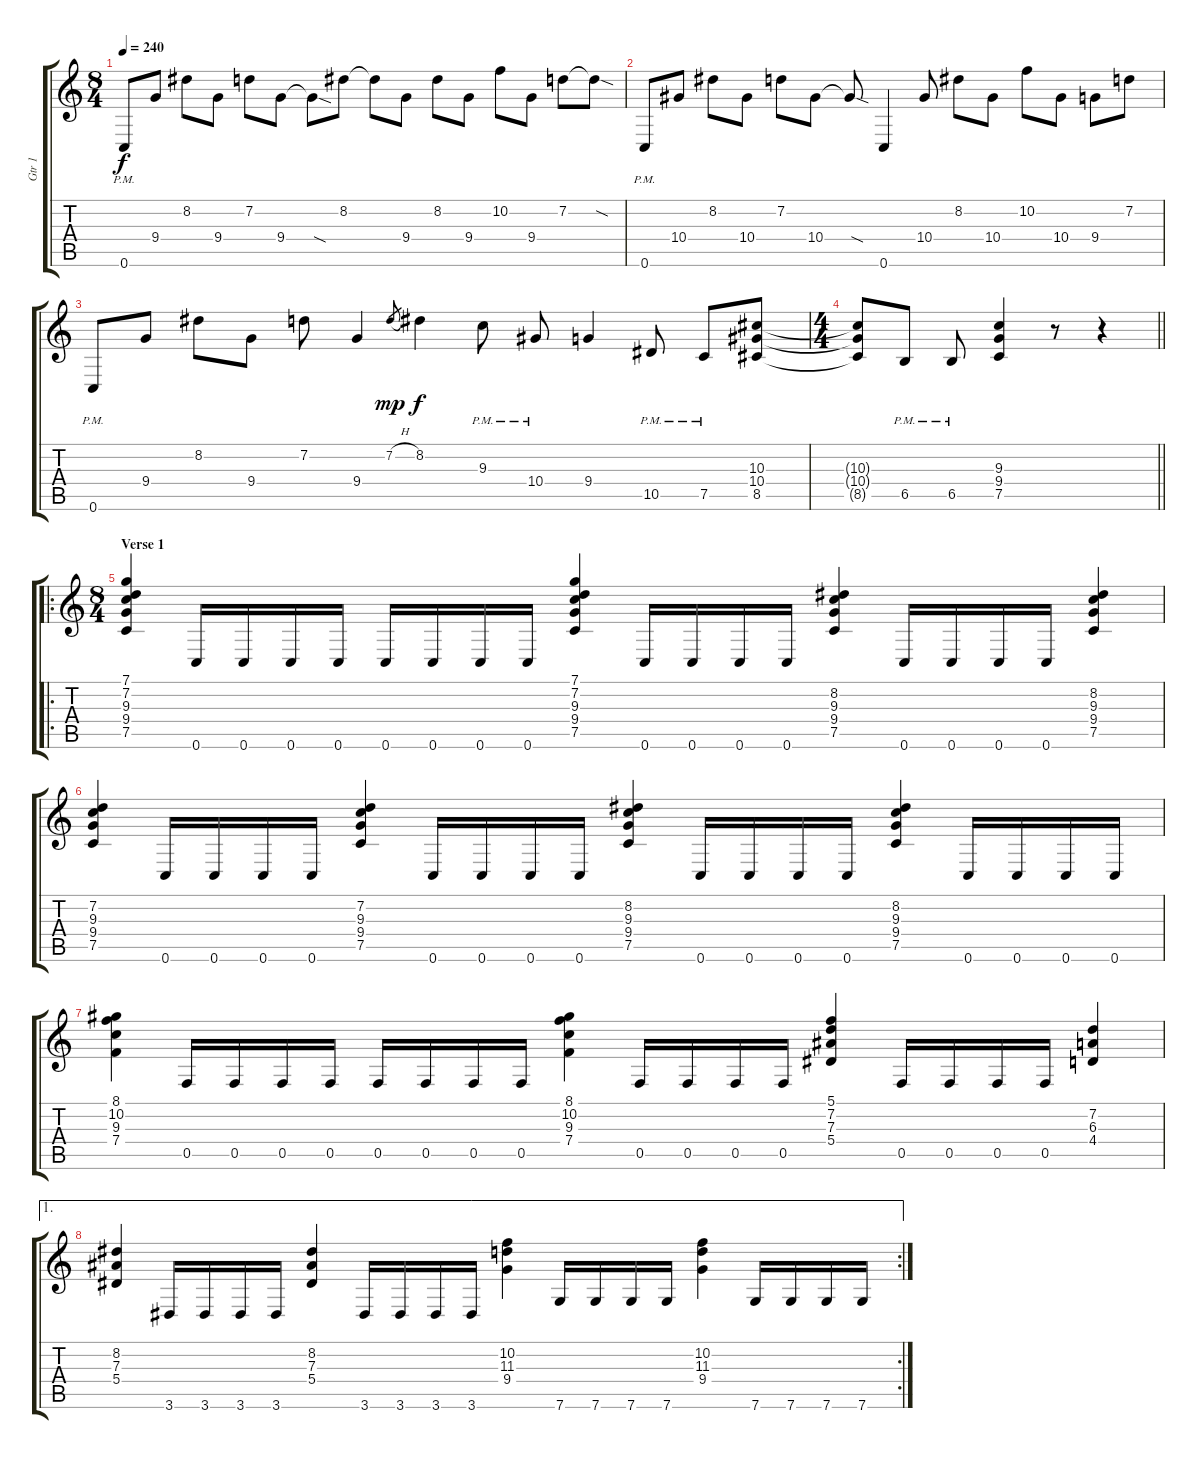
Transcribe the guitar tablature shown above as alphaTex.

\track ("Gtr 1" "Gtr 1") {instrument distortionguitar}
\staff {score tabs}
\tuning (C4 G3 Eb3 Bb2 F2 C2) {hide}
\ts (8 4)
\tempo 240
\clef g2
\ks c
0.6{pm}.8{dy f} 9.4.8 8.2.8 9.4.8 7.2.8 9.4.8 9.4{sod t}.8 8.2.8 8.2{t}.8 9.4.8 8.2.8 9.4.8 10.2.8 9.4.8 7.2.8 7.2{sod t}.8 |
0.6{pm}.8 10.4.8 8.2.8 10.4.8 7.2.8 10.4.8 10.4{sod t}.8 0.6.4 10.4.8 8.2.8 10.4.8 10.2.8 10.4.8 9.4.8 7.2.8 |
0.6{pm}.8 9.4.8 8.2.8 9.4.8 7.2.8 9.4.4 7.2{h}.8{gr dy mp} 8.2.4{dy f} 9.3{pm}.8 10.4{pm}.8 9.4.4 10.5{pm}.8 7.5{pm}.8 (10.3 10.4 8.5).8 |
\ts (4 4)
\barLineRight lightlight
(10.3{t} 10.4{t} 8.5{t}).8 6.5{pm}.8 6.5{pm}.8 (9.3 9.4 7.5).4 r.8 r.4 |
\ro
\ts (8 4)
\section ("" "Verse 1")
(7.1 7.2 9.3 9.4 7.5).4 0.6.16 0.6.16 0.6.16 0.6.16 0.6.16 0.6.16 0.6.16 0.6.16 (7.1 7.2 9.3 9.4 7.5).4 0.6.16 0.6.16 0.6.16 0.6.16 (8.2 9.3 9.4 7.5).4 0.6.16 0.6.16 0.6.16 0.6.16 (8.2 9.3 9.4 7.5).4 |
(7.2 9.3 9.4 7.5).4 0.6.16 0.6.16 0.6.16 0.6.16 (7.2 9.3 9.4 7.5).4 0.6.16 0.6.16 0.6.16 0.6.16 (8.2 9.3 9.4 7.5).4 0.6.16 0.6.16 0.6.16 0.6.16 (8.2 9.3 9.4 7.5).4 0.6.16 0.6.16 0.6.16 0.6.16 |
(8.1 10.2 9.3 7.4).4 0.5.16 0.5.16 0.5.16 0.5.16 0.5.16 0.5.16 0.5.16 0.5.16 (8.1 10.2 9.3 7.4).4 0.5.16 0.5.16 0.5.16 0.5.16 (5.1 7.2 7.3 5.4).4 0.5.16 0.5.16 0.5.16 0.5.16 (7.2 6.3 4.4).4 |
\ae 1
\rc 2
(8.2 7.3 5.4).4 3.6.16 3.6.16 3.6.16 3.6.16 (8.2 7.3 5.4).4 3.6.16 3.6.16 3.6.16 3.6.16 (10.2 11.3 9.4).4 7.6.16 7.6.16 7.6.16 7.6.16 (10.2 11.3 9.4).4 7.6.16 7.6.16 7.6.16 7.6.16
